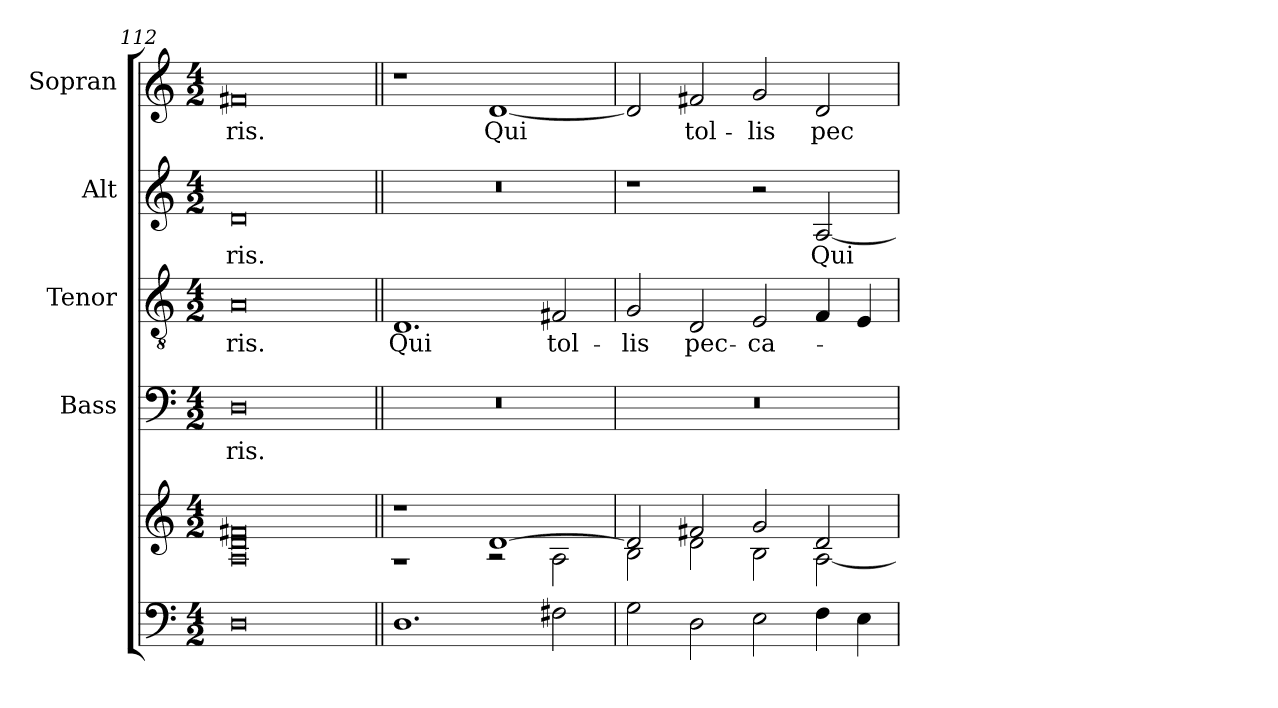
**kern	**kern	**kern	**text	**kern	**text	**kern	**text	**kern	**text
*part5	*part5	*part4	*part4	*part3	*part3	*part2	*part2	*part1	*part1
*staff6	*staff5	*staff4	*staff4	*staff3	*staff3	*staff2	*staff2	*staff1	*staff1
*	*	*I"Bass	*	*I"Tenor	*	*I"Alt	*	*I"Sopran	*
*	*	*I'B.	*	*I'T.	*	*I'A.	*	*I'S.	*
*clefF4	*clefG2	*clefF4	*	*clefGv2	*	*clefG2	*	*clefG2	*
*k[]	*k[]	*k[]	*	*k[]	*	*k[]	*	*k[]	*
*C:	*C:	*C:	*	*C:	*	*C:	*	*C:	*
*M4/2	*M4/2	*M4/2	*	*M4/2	*	*M4/2	*	*M4/2	*
=112	=112	=112	=112	=112	=112	=112	=112	=112	=112
!	!	!	!LO:LY:b	!	!LO:LY:b	!	!LO:LY:b	!	!LO:LY:b
0D	0A 0d 0f#X	0D	-ris.	0A	-ris.	0d	-ris.	0f#X	-ris.
!!LO:PB:g=z
=113||	=113||	=113||	=113||	=113||	=113||	=113||	=113||	=113||	=113||
*	*^	*	*	*	*	*	*	*	*
!	!	!	!	!	!	!LO:LY:b	!	!	!	!
1.D	1r	1r	0r	.	1.D	Qui	0r	.	1r	.
!	!	!	!	!	!	!	!	!	!	!LO:LY:b
.	[>1d	2rA	.	.	.	.	.	.	[1d	Qui
!	!	!	!	!	!	!LO:LY:b	!	!	!	!
2F#X\	.	2A\	.	.	2F#X/	tol-	.	.	.	.
=114	=114	=114	=114	=114	=114	=114	=114	=114	=114	=114
!	!	!	!	!	!	!LO:LY:b	!	!	!	!
2G\	2d/]	2B\	0r	.	2G/	-lis	1r	.	2d/]	.
!	!	!	!	!	!	!LO:LY:b	!	!	!	!LO:LY:b
2D\	2f#X/	2d\	.	.	2D/	pec-	.	.	2f#X/	tol-
!	!	!	!	!	!	!LO:LY:b	!	!	!	!LO:LY:b
2E\	2g/	2B\	.	.	2E/	-ca-	2r	.	2g/	-lis
!	!	!	!	!	!	!	!	!LO:LY:b	!	!LO:LY:b
4F\	2d/	[<2A\	.	.	4F/	.	[2A/	Qui	2d/	pec-
4E\	.	.	.	.	4E/	.	.	.	.	.
*	*v	*v	*	*	*	*	*	*	*	*
=	=	=	=	=	=	=	=	=	=
*-	*-	*-	*-	*-	*-	*-	*-	*-	*-
